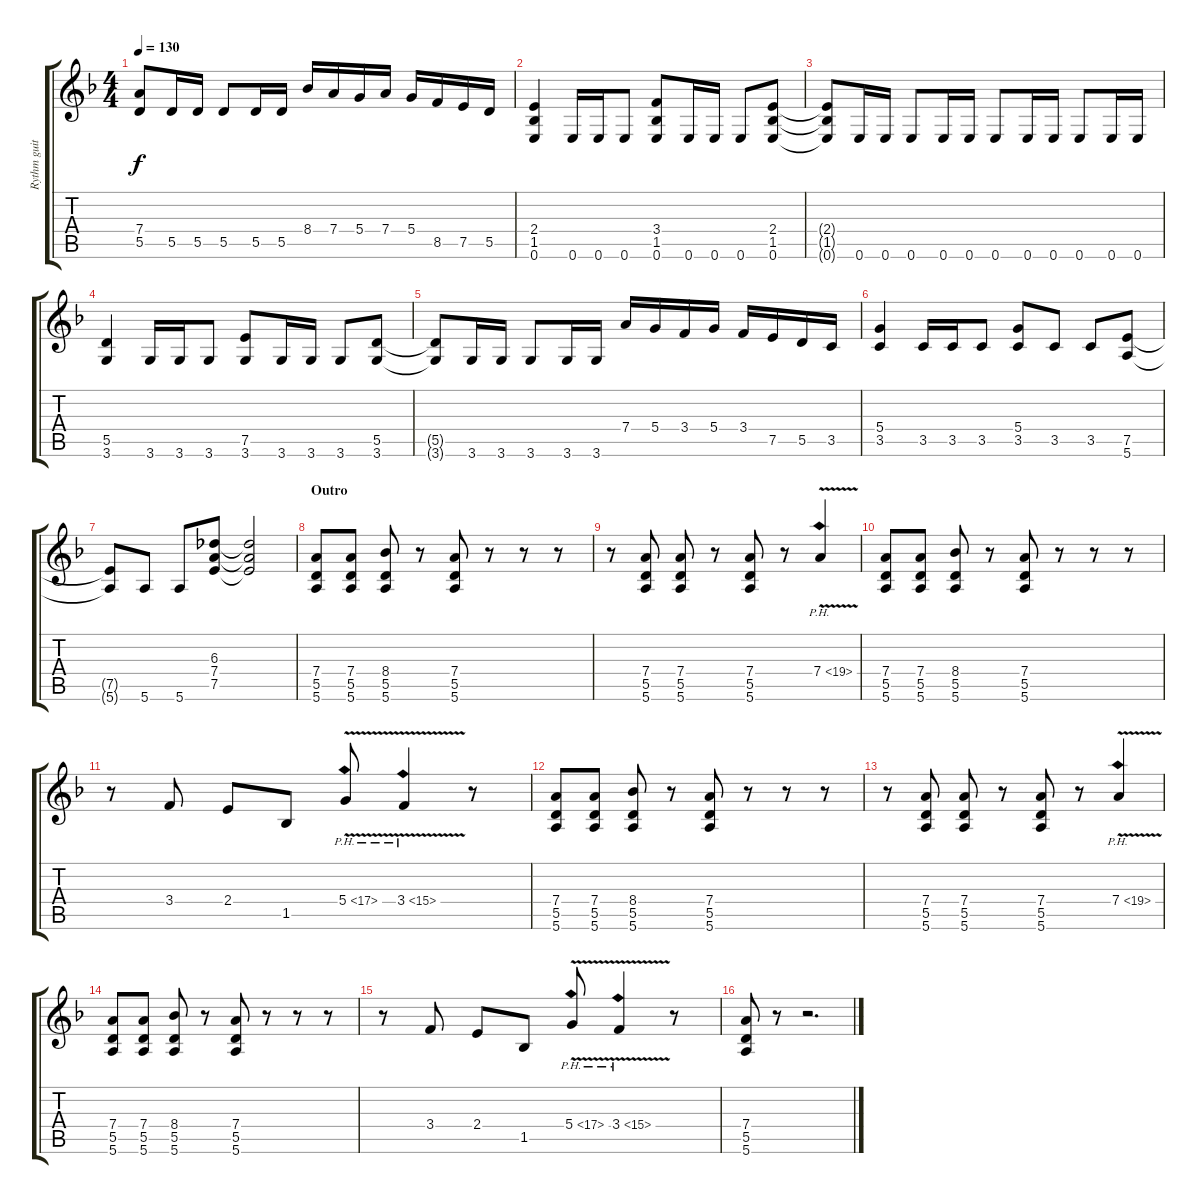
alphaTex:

\track ("Rythm guitar" "Rythm guit") {instrument acousticguitarsteel}
\staff {score tabs}
\tuning (E4 B3 G3 D3 A2 E2) {hide}
\ts (4 4)
\tempo 130
\clef g2
\ks dminor
(7.4{t} 5.5{t}).8{dy f} 5.5.16 5.5.16 5.5.8 5.5.16 5.5.16 8.4.16 7.4.16 5.4.16 7.4.16 5.4.16 8.5.16 7.5.16 5.5.16 |
(2.4 1.5 0.6).4 0.6.16 0.6.16 0.6.8 (3.4 1.5 0.6).8 0.6.16 0.6.16 0.6.8 (2.4 1.5 0.6).8 |
(2.4{t} 1.5{t} 0.6{t}).8 0.6.16 0.6.16 0.6.8 0.6.16 0.6.16 0.6.8 0.6.16 0.6.16 0.6.8 0.6.16 0.6.16 |
(5.5 3.6).4 3.6.16 3.6.16 3.6.8 (7.5 3.6).8 3.6.16 3.6.16 3.6.8 (5.5 3.6).8 |
(5.5{t} 3.6{t}).8 3.6.16 3.6.16 3.6.8 3.6.16 3.6.16 7.4.16 5.4.16 3.4.16 5.4.16 3.4.16 7.5.16 5.5.16 3.5.16 |
(5.4 3.5).4 3.5.16 3.5.16 3.5.8 (5.4 3.5).8 3.5.8 3.5.8 (7.5 5.6).8 |
(7.5{t} 5.6{t}).8 5.6.8 5.6.8 (6.3 7.4 7.5).8 (6.3{t} 7.4{t} 7.5{t}).2 |
\section ("" "Outro")
(7.4 5.5 5.6).8 (7.4 5.5 5.6).8 (8.4 5.5 5.6).8 r.8 (7.4 5.5 5.6).8 r.8 r.8 r.8 |
r.8 (7.4 5.5 5.6).8 (7.4 5.5 5.6).8 r.8 (7.4 5.5 5.6).8 r.8 7.4{ph 12 v}.4 |
(7.4 5.5 5.6).8 (7.4 5.5 5.6).8 (8.4 5.5 5.6).8 r.8 (7.4 5.5 5.6).8 r.8 r.8 r.8 |
r.8 3.4.8 2.4.8 1.5.8 5.4{ph 12 v}.8 3.4{ph 12 v}.4 r.8 |
(7.4 5.5 5.6).8 (7.4 5.5 5.6).8 (8.4 5.5 5.6).8 r.8 (7.4 5.5 5.6).8 r.8 r.8 r.8 |
r.8 (7.4 5.5 5.6).8 (7.4 5.5 5.6).8 r.8 (7.4 5.5 5.6).8 r.8 7.4{ph 12 v}.4 |
(7.4 5.5 5.6).8 (7.4 5.5 5.6).8 (8.4 5.5 5.6).8 r.8 (7.4 5.5 5.6).8 r.8 r.8 r.8 |
r.8 3.4.8 2.4.8 1.5.8 5.4{ph 12 v}.8 3.4{ph 12 v}.4 r.8 |
(7.4 5.5 5.6).8 r.8 r.2{d}
